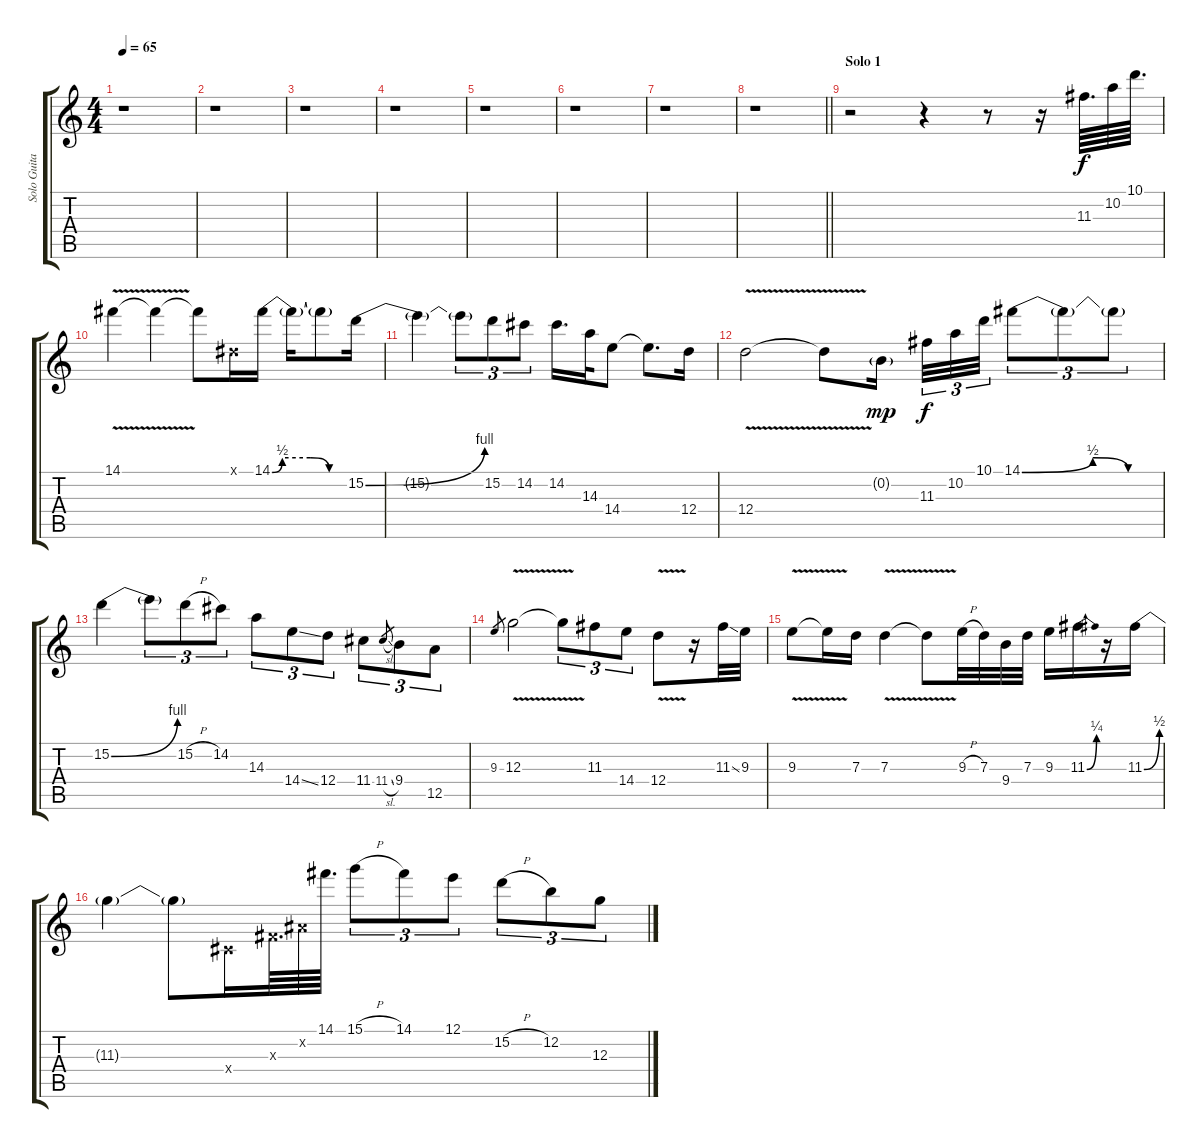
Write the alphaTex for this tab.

\track ("Solo Guitar" "Solo Guita") {instrument distortionguitar}
\staff {score tabs}
\tuning (E4 B3 G3 D3 A2 E2) {hide}
\ts (4 4)
\tempo 65
\clef g2
\ks c
r.1{dy ppp} |
r.1 |
r.1 |
r.1 |
r.1 |
r.1 |
r.1 |
\barLineRight lightlight
r.1 |
\section ("" "Solo 1")
r.2{balance 8 instrument distortionguitar} r.4 r.8 r.16 11.3.64{d dy f} 10.2.64 10.1.64{d} |
14.1{v}.4 14.1{t}.4 14.1{t}.8 -1.1{x}.16 14.1{be (custom 0 0 8 2 30 2 45 0 60 0)}.16 14.1{t}.16 14.1{t}.8 15.2{be (bend 0 0 60 4)}.16 |
15.2{t}.4 15.2{t}.8{tu (3 2)} 15.2.8{tu (3 2)} 14.2.8{tu (3 2)} 14.2.16{d} 14.3.32 14.4.8 14.4{t}.8{d} 12.4.16 |
12.4{v}.2 12.4{t}.8 0.2{g}.16{dy mp beam splitsecondary} 11.3.32{tu (3 2) dy f} 10.2.32{tu (3 2)} 10.1.32{tu (3 2)} 14.1{be (custom 0 0 30 2 45 0 60 0)}.8{tu (3 2)} 14.1{t}.8{tu (3 2)} 14.1{t}.8{tu (3 2)} |
15.2{be (bend 0 0 60 4)}.4 15.2{t}.8{tu (3 2)} 15.2{h}.8{tu (3 2)} 14.2.8{tu (3 2)} 14.3.8{tu (3 2)} 14.4{ss}.8{tu (3 2)} 12.4.8{tu (3 2)} 11.4.8{tu (3 2)} 11.4{sl}.8{gr} 9.4.8{tu (3 2)} 12.5.8{tu (3 2)} |
9.3.8{gr} 12.3{v}.2 12.3{t}.8{tu (3 2)} 11.3.8{tu (3 2)} 14.4.8{tu (3 2)} 12.4{v}.8 r.16 11.3{ss}.32 9.3.32 |
9.3{v}.8 9.3{t}.16 7.3.16 7.3{v}.4 7.3{t}.8 9.3{h}.32 7.3.32 9.4.32 7.3.32 9.3.16 11.3{be (bend 0 0 60 1)}.16 r.16 11.3{be (bend 0 0 60 2)}.16 |
11.3{t}.4 11.3{t}.8 -1.4{x}.16 -1.3{x}.64{d} -1.2{x}.64 14.1.64{d} 15.1{h}.8{tu (3 2)} 14.1.8{tu (3 2)} 12.1.8{tu (3 2)} 15.2{h}.8{tu (3 2)} 12.2.8{tu (3 2)} 12.3.8{tu (3 2)}
